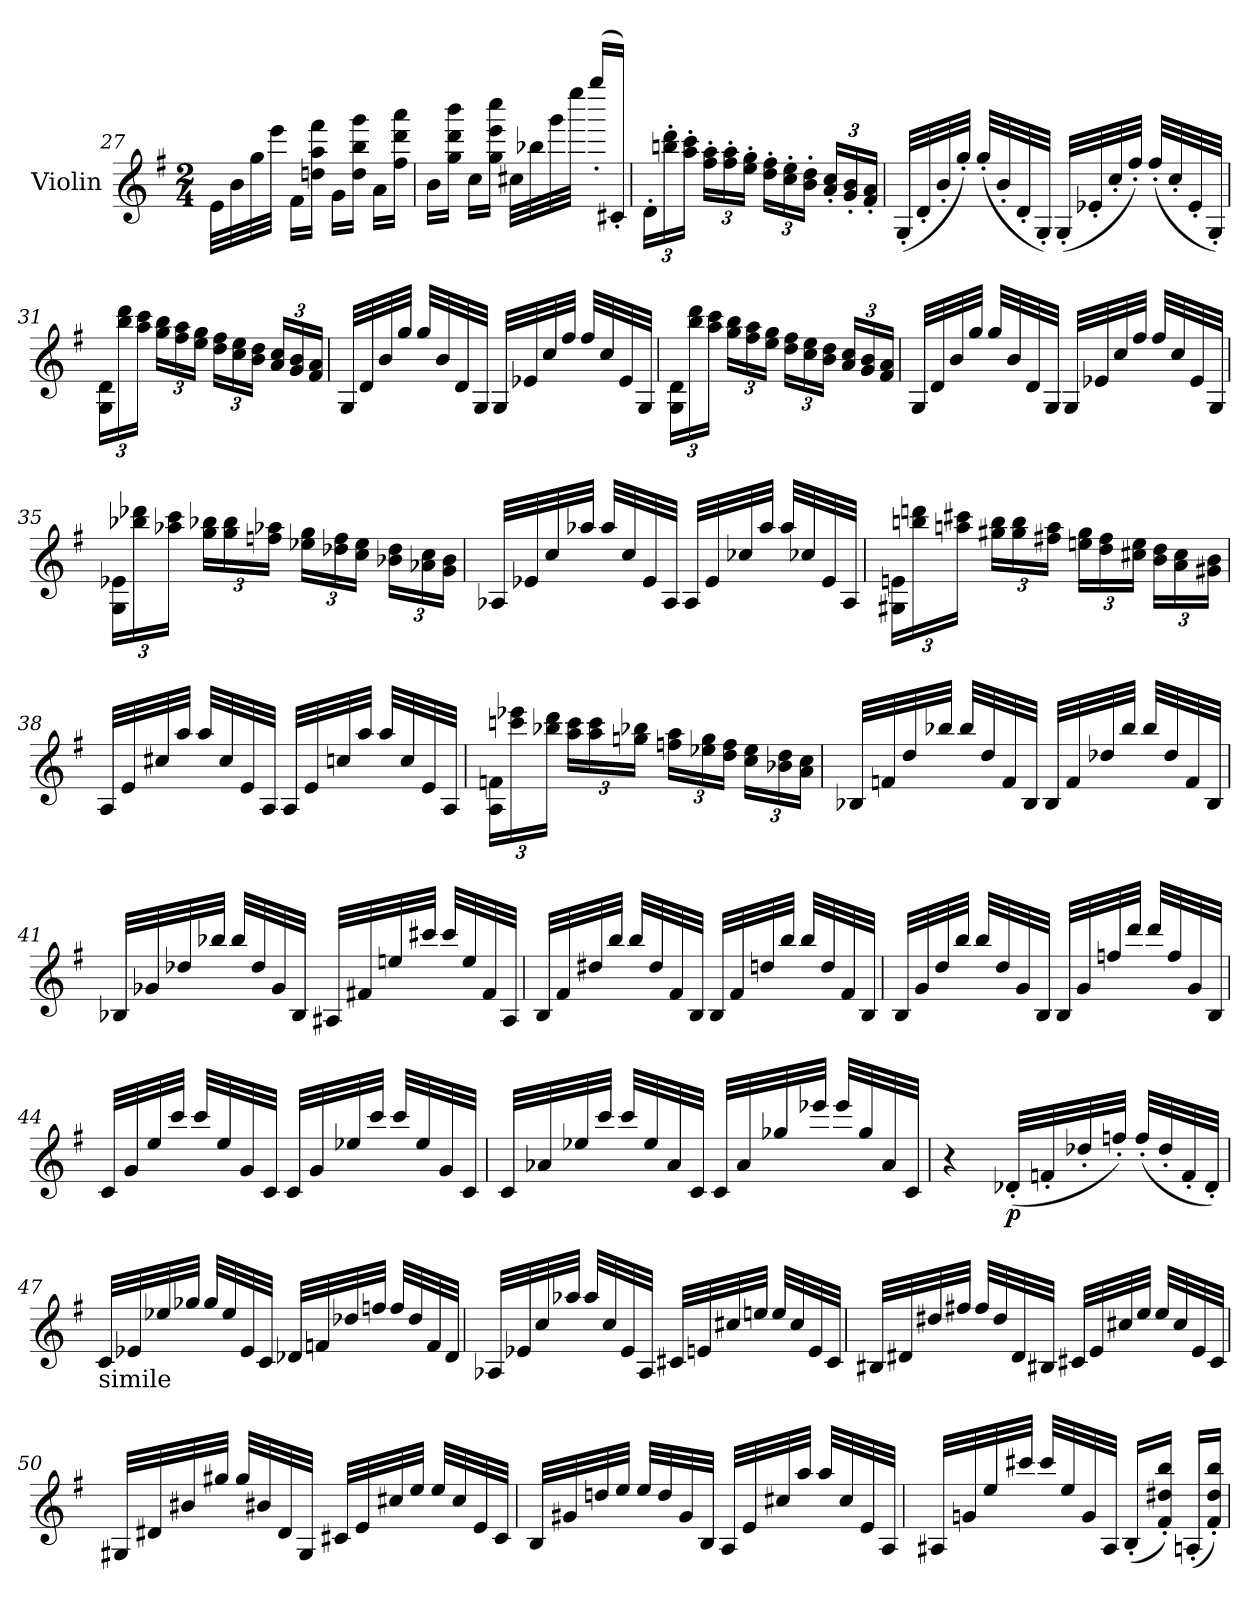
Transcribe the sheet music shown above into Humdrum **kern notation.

**kern	**dynam
*part1	*part1
*staff1	*staff1
*I"Violin	*
*I'Vln	*
*clefG2	*
*k[f#]	*
*G:	*
*M2/4	*
=27	=27
32e\LLL	.
32b\	.
32gg\	.
32eee\JJJ	.
16f#\LL	.
16ddn\ 16aa\ 16fff#\JJ	.
16g\LL	.
16dd\ 16bb\ 16ggg\JJ	.
16a\LL	.
16ff#\ 16ddd\ 16aaa\JJ	.
=28	=28
16b\LL	.
16gg\ 16ddd\ 16bbb\JJ	.
16cc\LL	.
16gg\ 16eee\ 16cccc\JJ	.
32cc#X\LLL	.
32bb-X\	.
32ggg\	.
32eeee\JJJ	.
(16gggg'\LL	.
16c#X'/JJ)	.
=29	=29
*Xbrackettup	*
24d'\LL	.
24bbn\' 24ddd\'	.
24aa\' 24ccc\'JJ	.
24ff#\' 24aa\'LL	.
24ff#\' 24aa\'	.
24ee\' 24gg\'JJ	.
24dd\' 24ff#\'LL	.
24cc\' 24ee\'	.
24b\' 24dd\'JJ	.
24a/' 24cc/'LL	.
24g/' 24b/'	.
24f#/' 24a/'JJ	.
!!LO:LB:g=z
=30	=30
(32G'/LLL	.
32d'/	.
32b'/	.
32gg'/JJJ)	.
(32gg'/LLL	.
32b'/	.
32d'/	.
32G'/JJJ)	.
(32G'/LLL	.
32e-X'/	.
32cc'/	.
32ff#'/JJJ)	.
(32ff#'/LLL	.
32cc'/	.
32e-'/	.
32G'/JJJ)	.
=31	=31
24G/ 24d/LL	.
24bb\ 24ddd\	.
24aa\ 24ccc\JJ	.
24gg\ 24bb\LL	.
24ff#\ 24aa\	.
24ee\ 24gg\JJ	.
24dd\ 24ff#\LL	.
24cc\ 24ee\	.
24b\ 24dd\JJ	.
24a/ 24cc/LL	.
24g/ 24b/	.
24f#/ 24a/JJ	.
=32	=32
32G/LLL	.
32d/	.
32b/	.
32gg/JJJ	.
32gg/LLL	.
32b/	.
32d/	.
32G/JJJ	.
32G/LLL	.
32e-X/	.
32cc/	.
32ff#/JJJ	.
32ff#/LLL	.
32cc/	.
32e-/	.
32G/JJJ	.
=33	=33
24G/ 24d/LL	.
24bb\ 24ddd\	.
24aa\ 24ccc\JJ	.
24gg\ 24bb\LL	.
24ff#\ 24aa\	.
24ee\ 24gg\JJ	.
24dd\ 24ff#\LL	.
24cc\ 24ee\	.
24b\ 24dd\JJ	.
24a/ 24cc/LL	.
24g/ 24b/	.
24f#/ 24a/JJ	.
!!LO:LB:g=z
=34	=34
32G/LLL	.
32d/	.
32b/	.
32gg/JJJ	.
32gg/LLL	.
32b/	.
32d/	.
32G/JJJ	.
32G/LLL	.
32e-X/	.
32cc/	.
32ff#/JJJ	.
32ff#/LLL	.
32cc/	.
32e-/	.
32G/JJJ	.
=35	=35
24G/ 24e-X/LL	.
24bb-X\ 24ddd-X\	.
24aa-X\ 24ccc\JJ	.
24gg\ 24bb-X\LL	.
24gg\ 24bb-\	.
24ffn\ 24aa-X\JJ	.
24ee-X\ 24gg\LL	.
24dd-X\ 24ff\	.
24cc\ 24ee-\JJ	.
24b-X\ 24dd-\LL	.
24a-X\ 24cc\	.
24g\ 24b-\JJ	.
=36	=36
32A-X/LLL	.
32e-X/	.
32cc/	.
32aa-X/JJJ	.
32aa-/LLL	.
32cc/	.
32e-/	.
32A-/JJJ	.
32A-/LLL	.
32e-/	.
32cc-X/	.
32aa-/JJJ	.
32aa-/LLL	.
32cc-X/	.
32e-/	.
32A-/JJJ	.
!!LO:LB:g=z
=37	=37
24G#X/ 24en/LL	.
24bbn\ 24dddn\	.
24aan\ 24ccc#X\JJ	.
24gg#X\ 24bb\LL	.
24gg#\ 24bb\	.
24ff#X\ 24aa\JJ	.
24een\ 24gg#\LL	.
24dd\ 24ff#\	.
24cc#X\ 24ee\JJ	.
24b\ 24dd\LL	.
24a\ 24cc#\	.
24g#X\ 24b\JJ	.
=38	=38
32A/LLL	.
32e/	.
32cc#X/	.
32aa/JJJ	.
32aa/LLL	.
32cc#/	.
32e/	.
32A/JJJ	.
32A/LLL	.
32e/	.
32ccn/	.
32aa/JJJ	.
32aa/LLL	.
32cc/	.
32e/	.
32A/JJJ	.
=39	=39
24A/ 24fn/LL	.
24cccn\ 24eee-X\	.
24bb-X\ 24ddd\JJ	.
24aa\ 24ccc\LL	.
24aa\ 24ccc\	.
24ggn\ 24bb-X\JJ	.
24ffn\ 24aa\LL	.
24ee-X\ 24gg\	.
24dd\ 24ff\JJ	.
24cc\ 24ee-\LL	.
24b-X\ 24dd\	.
24a\ 24cc\JJ	.
!!LO:PB:g=z
=40	=40
32B-X/LLL	.
32fn/	.
32dd/	.
32bb-X/JJJ	.
32bb-/LLL	.
32dd/	.
32f/	.
32B-/JJJ	.
32B-/LLL	.
32f/	.
32dd-X/	.
32bb-/JJJ	.
32bb-/LLL	.
32dd-/	.
32f/	.
32B-/JJJ	.
=41	=41
32B-X/LLL	.
32g-X/	.
32dd-X/	.
32bb-X/JJJ	.
32bb-/LLL	.
32dd-/	.
32g-/	.
32B-/JJJ	.
32A#X/LLL	.
32f#X/	.
32een/	.
32ccc#X/JJJ	.
32ccc#/LLL	.
32ee/	.
32f#/	.
32A#/JJJ	.
=42	=42
32B/LLL	.
32f#/	.
32dd#X/	.
32bb/JJJ	.
32bb/LLL	.
32dd#/	.
32f#/	.
32B/JJJ	.
32B/LLL	.
32f#/	.
32ddn/	.
32bb/JJJ	.
32bb/LLL	.
32dd/	.
32f#/	.
32B/JJJ	.
!!LO:LB:g=z
=43	=43
32B/LLL	.
32g/	.
32dd/	.
32bb/JJJ	.
32bb/LLL	.
32dd/	.
32g/	.
32B/JJJ	.
32B/LLL	.
32g/	.
32ffn/	.
32ddd/JJJ	.
32ddd/LLL	.
32ff/	.
32g/	.
32B/JJJ	.
=44	=44
32c/LLL	.
32g/	.
32ee/	.
32ccc/JJJ	.
32ccc/LLL	.
32ee/	.
32g/	.
32c/JJJ	.
32c/LLL	.
32g/	.
32ee-X/	.
32ccc/JJJ	.
32ccc/LLL	.
32ee-/	.
32g/	.
32c/JJJ	.
=45	=45
32c/LLL	.
32a-X/	.
32ee-X/	.
32ccc/JJJ	.
32ccc/LLL	.
32ee-/	.
32a-/	.
32c/JJJ	.
32c/LLL	.
32a-/	.
32gg-X/	.
32eee-X/JJJ	.
32eee-/LLL	.
32gg-/	.
32a-/	.
32c/JJJ	.
=46	=46
4r	.
!	!LO:DY:b
(32d-X'/LLL	p
32fn'/	.
32dd-X'/	.
32ffn'/JJJ)	.
(32ff'/LLL	.
32dd-'/	.
32f'/	.
32d-'/JJJ)	.
!!LO:LB:g=z
=47	=47
!LO:TX:b:t=simile	!
32c/LLL	.
32e-X/	.
32ee-X/	.
32gg-X/JJJ	.
32gg-/LLL	.
32ee-/	.
32e-/	.
32c/JJJ	.
32d-X/LLL	.
32fn/	.
32dd-X/	.
32ffn/JJJ	.
32ff/LLL	.
32dd-/	.
32f/	.
32d-/JJJ	.
=48	=48
32A-X/LLL	.
32e-X/	.
32cc/	.
32aa-X/JJJ	.
32aa-/LLL	.
32cc/	.
32e-/	.
32A-/JJJ	.
32c#X/LLL	.
32en/	.
32cc#X/	.
32een/JJJ	.
32ee/LLL	.
32cc#/	.
32e/	.
32c#/JJJ	.
=49	=49
32B#X/LLL	.
32d#X/	.
32dd#X/	.
32ff#X/JJJ	.
32ff#/LLL	.
32dd#/	.
32d#/	.
32B#X/JJJ	.
32c#X/LLL	.
32e/	.
32cc#X/	.
32ee/JJJ	.
32ee/LLL	.
32cc#/	.
32e/	.
32c#/JJJ	.
!!LO:LB:g=z
=50	=50
32G#X/LLL	.
32d#X/	.
32b#X/	.
32gg#X/JJJ	.
32gg#/LLL	.
32b#X/	.
32d#/	.
32G#/JJJ	.
32c#X/LLL	.
32e/	.
32cc#X/	.
32ee/JJJ	.
32ee/LLL	.
32cc#/	.
32e/	.
32c#/JJJ	.
=51	=51
32B/LLL	.
32g#X/	.
32ddn/	.
32ee/JJJ	.
32ee/LLL	.
32dd/	.
32g#/	.
32B/JJJ	.
32A/LLL	.
32e/	.
32cc#X/	.
32aa/JJJ	.
32aa/LLL	.
32cc#/	.
32e/	.
32A/JJJ	.
=52	=52
32A#X/LLL	.
32gn/	.
32ee/	.
32ccc#X/JJJ	.
32ccc#/LLL	.
32ee/	.
32g/	.
32A#/JJJ	.
(16B'/LL	.
16f#/' 16dd#X/' 16bb/'JJ)	.
(16An'/LL	.
16f#/' 16dd#/' 16bb/'JJ)	.
=	=
*-	*-
